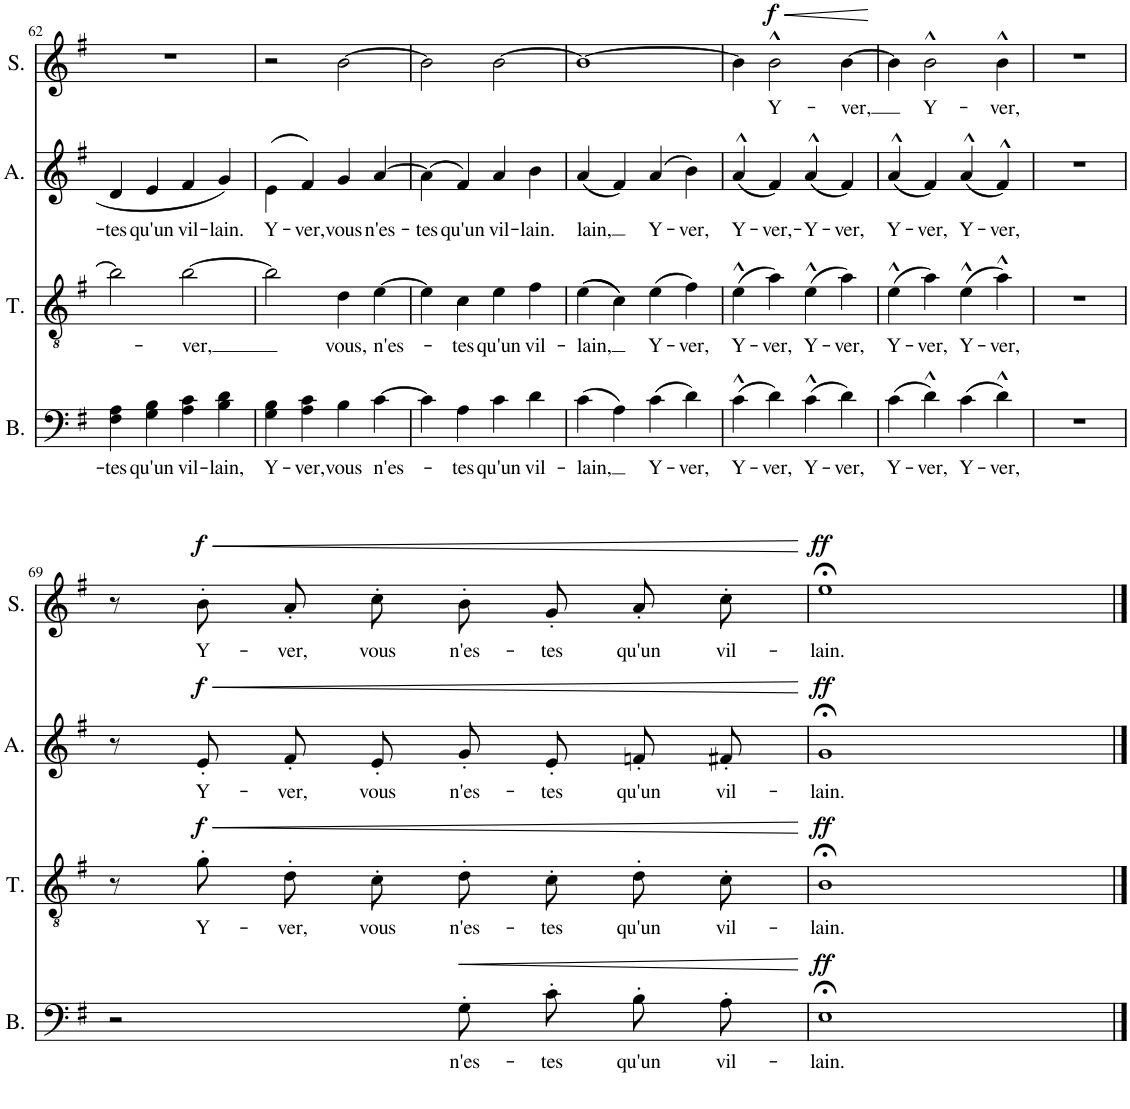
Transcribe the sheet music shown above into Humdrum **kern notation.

**kern	**text	**dynam	**kern	**text	**dynam	**kern	**text	**dynam	**kern	**text	**dynam
*part4	*part4	*part4	*part3	*part3	*part3	*part2	*part2	*part2	*part1	*part1	*part1
*staff4	*staff4	*staff4	*staff3	*staff3	*staff3	*staff2	*staff2	*staff2	*staff1	*staff1	*staff1
*I"Bass	*	*	*I"Ténor	*	*	*I"Alto	*	*	*I"Soprano	*	*
*I'B.	*	*	*I'T.	*	*	*I'A.	*	*	*I'S.	*	*
!!LO:PB:g=z
*clefF4	*	*	*clefGv2	*	*	*clefG2	*	*	*clefG2	*	*
*k[f#]	*	*	*k[f#]	*	*	*k[f#]	*	*	*k[f#]	*	*
*M2/2	*	*	*M2/2	*	*	*M2/2	*	*	*M2/2	*	*
=62	=62	=62	=62	=62	=62	=62	=62	=62	=62	=62	=62
!	!LO:LY:b	!	!	!	!	!	!LO:LY:b	!	!	!	!
4F#\ 4A\	-tes	.	2b\]	.	.	4d/	-tes	.	1r	.	.
!	!LO:LY:b	!	!	!	!	!	!LO:LY:b	!	!	!	!
4G\ 4B\	qu'un	.	.	.	.	4e/	qu'un	.	.	.	.
!	!LO:LY:b	!	!	!LO:LY:b	!	!	!LO:LY:b	!	!	!	!
4A\ 4c\	vil-	.	[2b\	-ver,	.	4f#/	vil-	.	.	.	.
!	!LO:LY:b	!	!	!	!	!	!LO:LY:b	!	!	!	!
4B\ 4d\	-lain,	.	.	.	.	4g/	-lain.	.	.	.	.
=63	=63	=63	=63	=63	=63	=63	=63	=63	=63	=63	=63
!	!LO:LY:b	!	!	!	!	!	!LO:LY:b	!	!	!	!
4G\ 4B\	Y-	.	2b\]	.	.	(4e\	Y-	.	2r	.	.
!	!LO:LY:b	!	!	!	!	!	!LO:LY:b	!	!	!	!
4A\ 4c\	-ver,	.	.	.	.	4f#/)	-ver,	.	.	.	.
!	!LO:LY:b	!	!	!LO:LY:b	!	!	!LO:LY:b	!	!	!	!
4B\	vous	.	4d\	vous,	.	4g/	vous	.	[2b\	.	.
!	!LO:LY:b	!	!	!LO:LY:b	!	!	!LO:LY:b	!	!	!	!
[4c\	n'es-	.	[4e\	n'es-	.	[4a/	n'es-	.	.	.	.
=64	=64	=64	=64	=64	=64	=64	=64	=64	=64	=64	=64
!	!	!	!	!	!	!	!LO:LY:b	!	!	!	!
4c\]	.	.	4e\]	.	.	(4a\]	-tes	.	2b\]	.	.
!	!LO:LY:b	!	!	!LO:LY:b	!	!	!LO:LY:b	!	!	!	!
4A\	-tes	.	4c\	-tes	.	4f#/)	qu'un	.	.	.	.
!	!LO:LY:b	!	!	!LO:LY:b	!	!	!LO:LY:b	!	!	!	!
4c\	qu'un	.	4e\	qu'un	.	4a/	vil-	.	[2b\	.	.
!	!LO:LY:b	!	!	!LO:LY:b	!	!	!LO:LY:b	!	!	!	!
4d\	vil-	.	4f#\	vil-	.	4b\	-lain.	.	.	.	.
=65	=65	=65	=65	=65	=65	=65	=65	=65	=65	=65	=65
!	!LO:LY:b	!	!	!LO:LY:b	!	!	!LO:LY:b	!	!	!	!
(4c\	-lain,	.	((4e\	-lain,	.	(4a/	lain,	.	1b_	.	.
4A\)	.	.	4c\))	.	.	4f#/)	.	.	.	.	.
!	!LO:LY:b	!	!	!LO:LY:b	!	!	!LO:LY:b	!	!	!	!
(4c\	Y-	.	(4e\	Y-	.	(4a/	Y-	.	.	.	.
!	!LO:LY:b	!	!	!LO:LY:b	!	!	!LO:LY:b	!	!	!	!
4d\)	-ver,	.	4f#\)	-ver,	.	4b\)	-ver,	.	.	.	.
=66	=66	=66	=66	=66	=66	=66	=66	=66	=66	=66	=66
!	!LO:LY:b	!	!	!LO:LY:b	!	!	!LO:LY:b	!	!	!	!
(4c^^\	Y-	.	(4e^^\	Y-	.	(4a^^/	Y-	.	4b\]	.	.
!	!LO:LY:b	!	!	!LO:LY:b	!	!	!LO:LY:b	!	!	!LO:LY:b	!LO:HP:b
!	!	!	!	!	!	!	!	!	!	!	!LO:DY:n=1:a
4d\)	-ver,	.	4a\)	-ver,	.	4f#/)	-ver,-	.	2b^^\	Y-	< f
!	!LO:LY:b	!	!	!LO:LY:b	!	!	!LO:LY:b	!	!	!	!
(4c^^\	Y-	.	(4e^^\	Y-	.	(4a^^/	Y-	.	.	.	.
!	!LO:LY:b	!	!	!LO:LY:b	!	!	!LO:LY:b	!	!	!LO:LY:b	!
4d\)	-ver,	.	4a\)	-ver,	.	4f#/)	-ver,	.	[4b\	-ver,	.
.	.	.	.	.	.	.	.	.	.	.	[
=67	=67	=67	=67	=67	=67	=67	=67	=67	=67	=67	=67
!	!LO:LY:b	!	!	!LO:LY:b	!	!	!LO:LY:b	!	!	!	!
(4c\	Y-	.	(4e^^\	Y-	.	(4a^^/	Y-	.	4b\]	.	.
!	!LO:LY:b	!	!	!LO:LY:b	!	!	!LO:LY:b	!	!	!LO:LY:b	!
4d^^\)	-ver,	.	4a\)	-ver,	.	4f#/)	-ver,	.	2b^^\	Y-	.
!	!LO:LY:b	!	!	!LO:LY:b	!	!	!LO:LY:b	!	!	!	!
(4c\	Y-	.	(4e^^\	Y-	.	(4a^^/	Y-	.	.	.	.
!	!LO:LY:b	!	!	!LO:LY:b	!	!	!LO:LY:b	!	!	!LO:LY:b	!
4d^^\)	-ver,	.	4a^^\)	-ver,	.	4f#^^/)	-ver,	.	4b^^\	-ver,	.
=68	=68	=68	=68	=68	=68	=68	=68	=68	=68	=68	=68
1r	.	.	1r	.	.	1r	.	.	1r	.	.
!!LO:LB:g=z
=69	=69	=69	=69	=69	=69	=69	=69	=69	=69	=69	=69
2r	.	.	8r	.	.	8r	.	.	8r	.	.
!	!	!	!	!LO:LY:b	!LO:HP:b	!	!LO:LY:b	!LO:HP:b	!	!LO:LY:b	!LO:HP:b
!	!	!	!	!	!LO:DY:n=1:a	!	!	!LO:DY:n=1:a	!	!	!LO:DY:n=1:a
.	.	.	8g'\L	Y-	< f	8e'/L	Y-	< f	8b'\L	Y-	< f
!	!	!	!	!LO:LY:b	!	!	!LO:LY:b	!	!	!LO:LY:b	!
.	.	.	8d'\	-ver,	.	8f#'/	-ver,	.	8a'\	-ver,	.
!	!	!	!	!LO:LY:b	!	!	!LO:LY:b	!	!	!LO:LY:b	!
.	.	.	8c'\J	vous	.	8e'/J	vous	.	8cc'\J	vous	.
!	!LO:LY:b	!LO:HP:b	!	!LO:LY:b	!	!	!LO:LY:b	!	!	!LO:LY:b	!
8G'\L	n'es-	<	8d'\L	n'es-	.	8g'/L	n'es-	.	8b'\L	n'es-	.
!	!LO:LY:b	!	!	!LO:LY:b	!	!	!LO:LY:b	!	!	!LO:LY:b	!
8c'\	-tes	.	8c'\	-tes	.	8e'/	-tes	.	8g'\	-tes	.
!	!LO:LY:b	!	!	!LO:LY:b	!	!	!LO:LY:b	!	!	!LO:LY:b	!
8B'\	qu'un	.	8d'\	qu'un	.	8fn'/	qu'un	.	8a'\	qu'un	.
!	!LO:LY:b	!	!	!LO:LY:b	!	!	!LO:LY:b	!	!	!LO:LY:b	!
8A'\J	vil-	.	8c'\J	vil-	.	8f#X'/J	vil-	.	8cc'\J	vil-	.
.	.	[	.	.	[	.	.	[	.	.	[
=70	=70	=70	=70	=70	=70	=70	=70	=70	=70	=70	=70
!	!LO:LY:b	!LO:DY:a	!	!LO:LY:b	!LO:DY:a	!	!LO:LY:b	!LO:DY:a	!	!LO:LY:b	!LO:DY:a
1E;<	-lain.	ff	1B;<	-lain.	ff	1g;<	-lain.	ff	1ee;<	-lain.	ff
==	==	==	==	==	==	==	==	==	==	==	==
*-	*-	*-	*-	*-	*-	*-	*-	*-	*-	*-	*-
